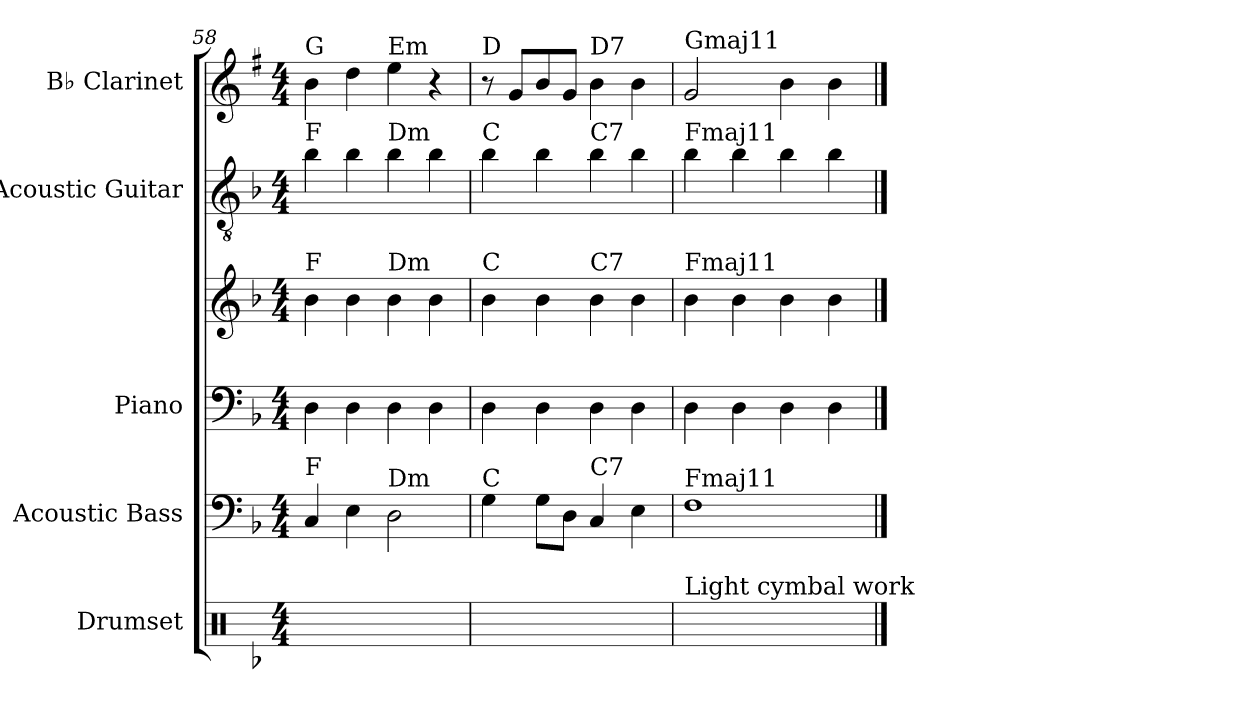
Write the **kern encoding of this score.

**kern	**kern	**kern	**kern	**kern	**kern
*part5	*part4	*part3	*part3	*part2	*part1
*staff6	*staff5	*staff4	*staff3	*staff2	*staff1
*I"Drumset	*I"Acoustic Bass	*I"Piano	*	*I"Acoustic Guitar	*I"B♭ Clarinet
*I'D. Set	*I'Bass	*I'Pno.	*	*I'Guit.	*I'B♭ Cl.
*clefX	*clefF4	*clefF4	*clefG2	*clefGv2	*clefG2
*	*ITrd7c12	*	*	*	*ITrd1c2
*k[b-]	*k[b-]	*k[b-]	*k[b-]	*k[b-]	*k[b-]
*M4/4	*M4/4	*M4/4	*M4/4	*M4/4	*M4/4
=58	=58	=58	=58	=58	=58
!	!	!	!	!	!LO:TX:a:t=G
!	!	!	!	!LO:TX:a:t=F	!
!	!	!	!LO:TX:a:t=F	!	!
!	!LO:TX:a:t=F	!	!	!	!
4R	4CC/	4D	4b-	4b-	4a\
4R	4EE\	4D	4b-	4b-	4cc\
!	!	!	!	!	!LO:TX:a:t=Em
!	!	!	!	!LO:TX:a:t=Dm	!
!	!	!	!LO:TX:a:t=Dm	!	!
!	!LO:TX:a:t=Dm	!	!	!	!
4R	2DD\	4D	4b-	4b-	4dd\
4R	.	4D	4b-	4b-	4r
=59	=59	=59	=59	=59	=59
!	!	!	!	!	!LO:TX:a:t=D
!	!	!	!	!LO:TX:a:t=C	!
!	!	!	!LO:TX:a:t=C	!	!
!	!LO:TX:a:t=C	!	!	!	!
4R	4GG\	4D	4b-	4b-	8r
.	.	.	.	.	8f/L
4R	8GG\L	4D	4b-	4b-	8a/
.	8DD\J	.	.	.	8f/J
!	!	!	!	!	!LO:TX:a:t=D7
!	!	!	!	!LO:TX:a:t=C7	!
!	!	!	!LO:TX:a:t=C7	!	!
!	!LO:TX:a:t=C7	!	!	!	!
4R	4CC/	4D	4b-	4b-	4a\
4R	4EE\	4D	4b-	4b-	4a\
=60	=60	=60	=60	=60	=60
!	!	!	!	!	!LO:TX:a:t=Gmaj11
!	!	!	!	!LO:TX:a:t=Fmaj11	!
!	!	!	!LO:TX:a:t=Fmaj11	!	!
!	!LO:TX:a:t=Fmaj11	!	!	!	!
!LO:TX:a:t=Light cymbal work	!	!	!	!	!
4R	1FF	4D	4b-	4b-	2f/
4R	.	4D	4b-	4b-	.
4R	.	4D	4b-	4b-	4a
4R	.	4D	4b-	4b-	4a
==	==	==	==	==	==
*-	*-	*-	*-	*-	*-
